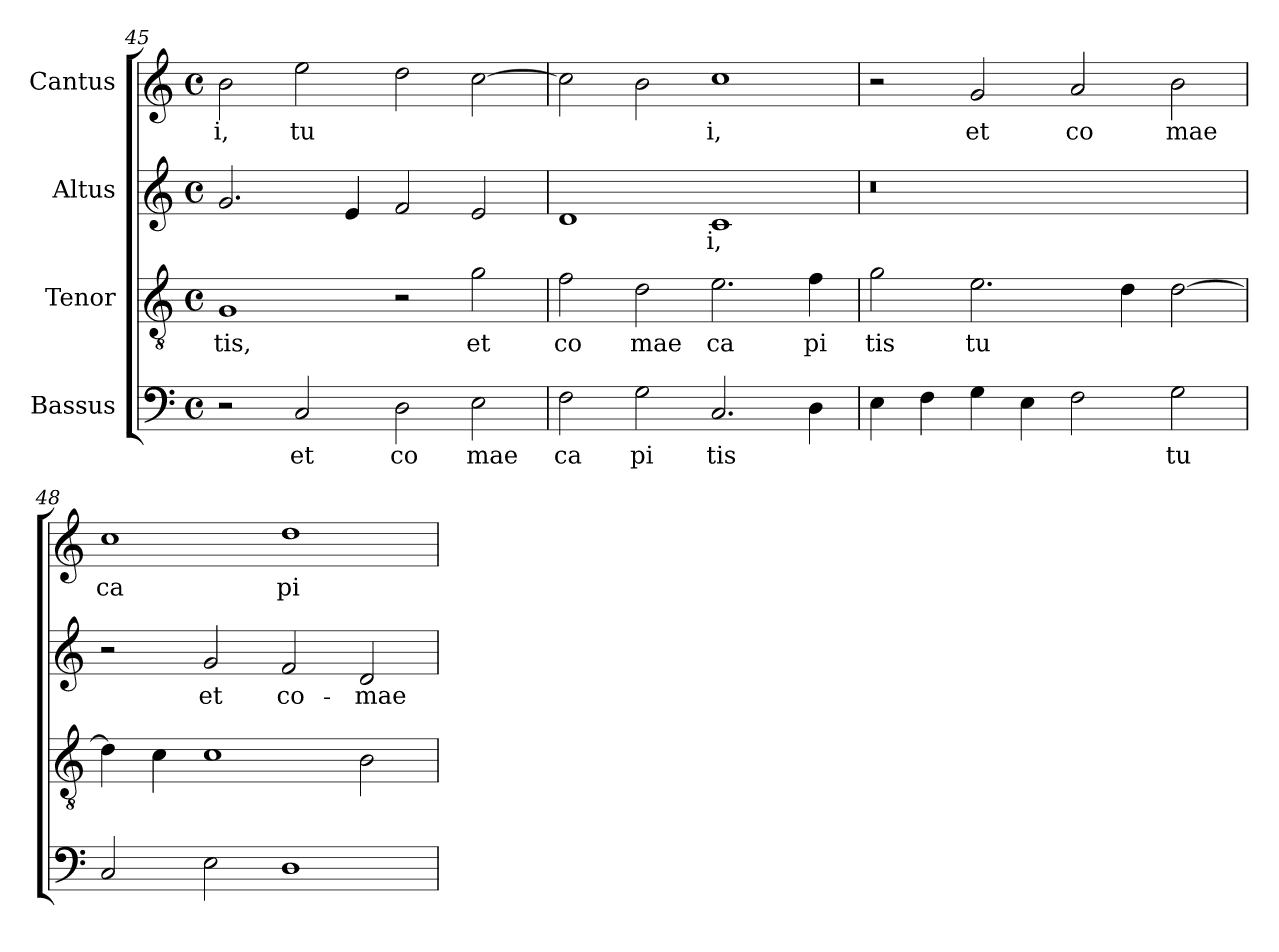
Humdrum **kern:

**kern	**text	**kern	**text	**kern	**text	**kern	**text
*part4	*part4	*part3	*part3	*part2	*part2	*part1	*part1
*staff4	*staff4	*staff3	*staff3	*staff2	*staff2	*staff1	*staff1
*I"Bassus	*	*I"Tenor	*	*I"Altus	*	*I"Cantus	*
*clefF4	*	*clefGv2	*	*clefG2	*	*clefG2	*
*M4/4	*	*M4/4	*	*M4/4	*	*M4/4	*
*met(c)	*	*met(c)	*	*met(c)	*	*met(c)	*
=45	=45	=45	=45	=45	=45	=45	=45
!	!	!	!LO:LY:b:cj	!	!	!	!LO:LY:b:cj
2r	.	1G	tis,	2.g/	.	2b\	i,
!	!LO:LY:b:cj	!	!	!	!	!	!LO:LY:b:cj
2C/	et	.	.	.	.	2ee\	tu
.	.	.	.	4e/	.	.	.
!	!LO:LY:b:cj	!	!	!	!	!	!
2D\	co	2r	.	2f/	.	2dd\	.
!	!LO:LY:b:cj	!	!LO:LY:b:cj	!	!	!	!
2E\	mae	2g\	et	2e/	.	[>2cc\	.
=46	=46	=46	=46	=46	=46	=46	=46
!	!LO:LY:b:cj	!	!LO:LY:b:cj	!	!	!	!
2F\	ca	2f\	co	1d	.	2cc\]	.
!	!LO:LY:b:cj	!	!LO:LY:b:cj	!	!	!	!
2G\	pi	2d\	mae	.	.	2b\	.
!	!LO:LY:b:cj	!	!LO:LY:b:cj	!	!LO:LY:b:cj	!	!LO:LY:b:cj
2.C/	tis	2.e\	ca	1c	-i,	1cc	i,
!	!	!	!LO:LY:b:cj	!	!	!	!
4D\	.	4f\	pi	.	.	.	.
=47	=47	=47	=47	=47	=47	=47	=47
!	!	!	!LO:LY:b:cj	!	!	!	!
4E\	.	2g\	tis	0r	.	2r	.
4F\	.	.	.	.	.	.	.
!	!	!	!LO:LY:b:cj	!	!	!	!LO:LY:b:cj
4G\	.	2.e\	tu	.	.	2g/	et
4E\	.	.	.	.	.	.	.
!	!	!	!	!	!	!	!LO:LY:b:cj
2F\	.	.	.	.	.	2a/	co
.	.	4d\	.	.	.	.	.
!	!LO:LY:b:cj	!	!	!	!	!	!LO:LY:b:cj
2G\	tu	[>2d\	.	.	.	2b\	mae
=48	=48	=48	=48	=48	=48	=48	=48
!	!	!	!	!	!	!	!LO:LY:b:cj
2C/	.	4d\]	.	2r	.	1cc	ca
.	.	4c\	.	.	.	.	.
!	!	!	!	!	!LO:LY:b:cj	!	!
2E\	.	1c	.	2g/	et	.	.
!	!	!	!	!	!LO:LY:b:cj	!	!LO:LY:b:cj
1D	.	.	.	2f/	co-	1dd	pi
!	!	!	!	!	!LO:LY:b:cj	!	!
.	.	2B\	.	2d/	-mae	.	.
=	=	=	=	=	=	=	=
*-	*-	*-	*-	*-	*-	*-	*-
